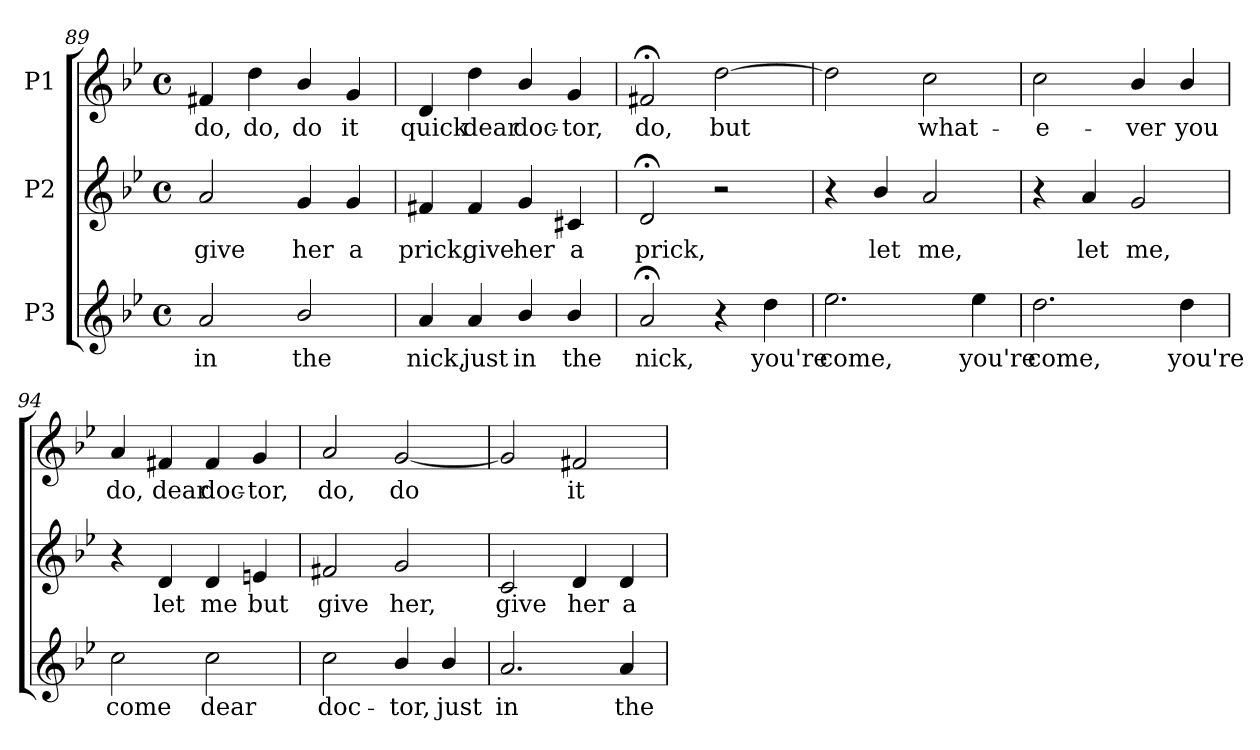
**kern	**text	**kern	**text	**kern	**text
*part3	*part3	*part2	*part2	*part1	*part1
*staff3	*staff3	*staff2	*staff2	*staff1	*staff1
*I"P3	*	*I"P2	*	*I"P1	*
*clefG2	*	*clefG2	*	*clefG2	*
*k[b-e-]	*	*k[b-e-]	*	*k[b-e-]	*
*B-:	*	*B-:	*	*B-:	*
*M4/4	*	*M4/4	*	*M4/4	*
*met(c)	*	*met(c)	*	*met(c)	*
=89	=89	=89	=89	=89	=89
!	!LO:LY:b:color=#000000	!	!	!	!
!	!	!	!LO:LY:b:color=#000000	!	!
!	!	!	!	!	!LO:LY:b:color=#000000
2ai/	in	2ai/	give	4f#Xi/	do,
!	!	!	!	!	!LO:LY:b:color=#000000
.	.	.	.	4ddi\	do,
!	!LO:LY:b:color=#000000	!	!	!	!
!	!	!	!LO:LY:b:color=#000000	!	!
!	!	!	!	!	!LO:LY:b:color=#000000
2b-i/	the	4gi/	her	4b-i/	do
!	!	!	!LO:LY:b:color=#000000	!	!
!	!	!	!	!	!LO:LY:b:color=#000000
.	.	4gi/	a	4gi/	it
=90	=90	=90	=90	=90	=90
!	!LO:LY:b:color=#000000	!	!	!	!
!	!	!	!LO:LY:b:color=#000000	!	!
!	!	!	!	!	!LO:LY:b:color=#000000
4ai/	nick,	4f#Xi/	prick,	4di/	quick
!	!LO:LY:b:color=#000000	!	!	!	!
!	!	!	!LO:LY:b:color=#000000	!	!
!	!	!	!	!	!LO:LY:b:color=#000000
4ai/	just	4f#i/	give	4ddi\	dear
!	!LO:LY:b:color=#000000	!	!	!	!
!	!	!	!LO:LY:b:color=#000000	!	!
!	!	!	!	!	!LO:LY:b:color=#000000
4b-i/	in	4gi/	her	4b-i/	doc-
!	!LO:LY:b:color=#000000	!	!	!	!
!	!	!	!LO:LY:b:color=#000000	!	!
!	!	!	!	!	!LO:LY:b:color=#000000
4b-i/	the	4c#Xi/	a	4gi/	-tor,
=91	=91	=91	=91	=91	=91
!	!LO:LY:b:color=#000000	!	!	!	!
!	!	!	!LO:LY:b:color=#000000	!	!
!	!	!	!	!	!LO:LY:b:color=#000000
2a;i/	nick,	2d;i/	prick,	2f#X;i/	do,
!	!	!	!	!	!LO:LY:b:color=#000000
4r	.	2r	.	[2ddi\	but
!	!LO:LY:b:color=#000000	!	!	!	!
4ddi\	you're	.	.	.	.
=92	=92	=92	=92	=92	=92
!	!LO:LY:b:color=#000000	!	!	!	!
2.ee-i\	come,	4r	.	2ddi\]	.
!	!	!	!LO:LY:b:color=#000000	!	!
.	.	4b-i/	let	.	.
!	!	!	!LO:LY:b:color=#000000	!	!
!	!	!	!	!	!LO:LY:b:color=#000000
.	.	2ai/	me,	2cci\	what-
!	!LO:LY:b:color=#000000	!	!	!	!
4ee-i\	you're	.	.	.	.
!!LO:PB:g=z
=93	=93	=93	=93	=93	=93
!	!LO:LY:b:color=#000000	!	!	!	!
!	!	!	!	!	!LO:LY:b:color=#000000
2.ddi\	come,	4r	.	2cci\	-e-
!	!	!	!LO:LY:b:color=#000000	!	!
.	.	4ai/	let	.	.
!	!	!	!LO:LY:b:color=#000000	!	!
!	!	!	!	!	!LO:LY:b:color=#000000
.	.	2gi/	me,	4b-i/	-ver
!	!LO:LY:b:color=#000000	!	!	!	!
!	!	!	!	!	!LO:LY:b:color=#000000
4ddi\	you're	.	.	4b-i/	you
=94	=94	=94	=94	=94	=94
!	!LO:LY:b:color=#000000	!	!	!	!
!	!	!	!	!	!LO:LY:b:color=#000000
2cci\	come	4r	.	4ai/	do,
!	!	!	!LO:LY:b:color=#000000	!	!
!	!	!	!	!	!LO:LY:b:color=#000000
.	.	4di/	let	4f#Xi/	dear
!	!LO:LY:b:color=#000000	!	!	!	!
!	!	!	!LO:LY:b:color=#000000	!	!
!	!	!	!	!	!LO:LY:b:color=#000000
2cci\	dear	4di/	me	4f#i/	doc-
!	!	!	!LO:LY:b:color=#000000	!	!
!	!	!	!	!	!LO:LY:b:color=#000000
.	.	4eni/	but	4gi/	-tor,
=95	=95	=95	=95	=95	=95
!	!LO:LY:b:color=#000000	!	!	!	!
!	!	!	!LO:LY:b:color=#000000	!	!
!	!	!	!	!	!LO:LY:b:color=#000000
2cci\	doc-	2f#Xi/	give	2ai/	do,
!	!LO:LY:b:color=#000000	!	!	!	!
!	!	!	!LO:LY:b:color=#000000	!	!
!	!	!	!	!	!LO:LY:b:color=#000000
4b-i/	-tor,	2gi/	her,	[2gi/	do
!	!LO:LY:b:color=#000000	!	!	!	!
4b-i/	just	.	.	.	.
=96	=96	=96	=96	=96	=96
!	!LO:LY:b:color=#000000	!	!	!	!
!	!	!	!LO:LY:b:color=#000000	!	!
2.ai/	in	2ci/	give	2gi/]	.
!	!	!	!LO:LY:b:color=#000000	!	!
!	!	!	!	!	!LO:LY:b:color=#000000
.	.	4di/	her	2f#Xi/	it
!	!LO:LY:b:color=#000000	!	!	!	!
!	!	!	!LO:LY:b:color=#000000	!	!
4ai/	the	4di/	a	.	.
=	=	=	=	=	=
*-	*-	*-	*-	*-	*-
